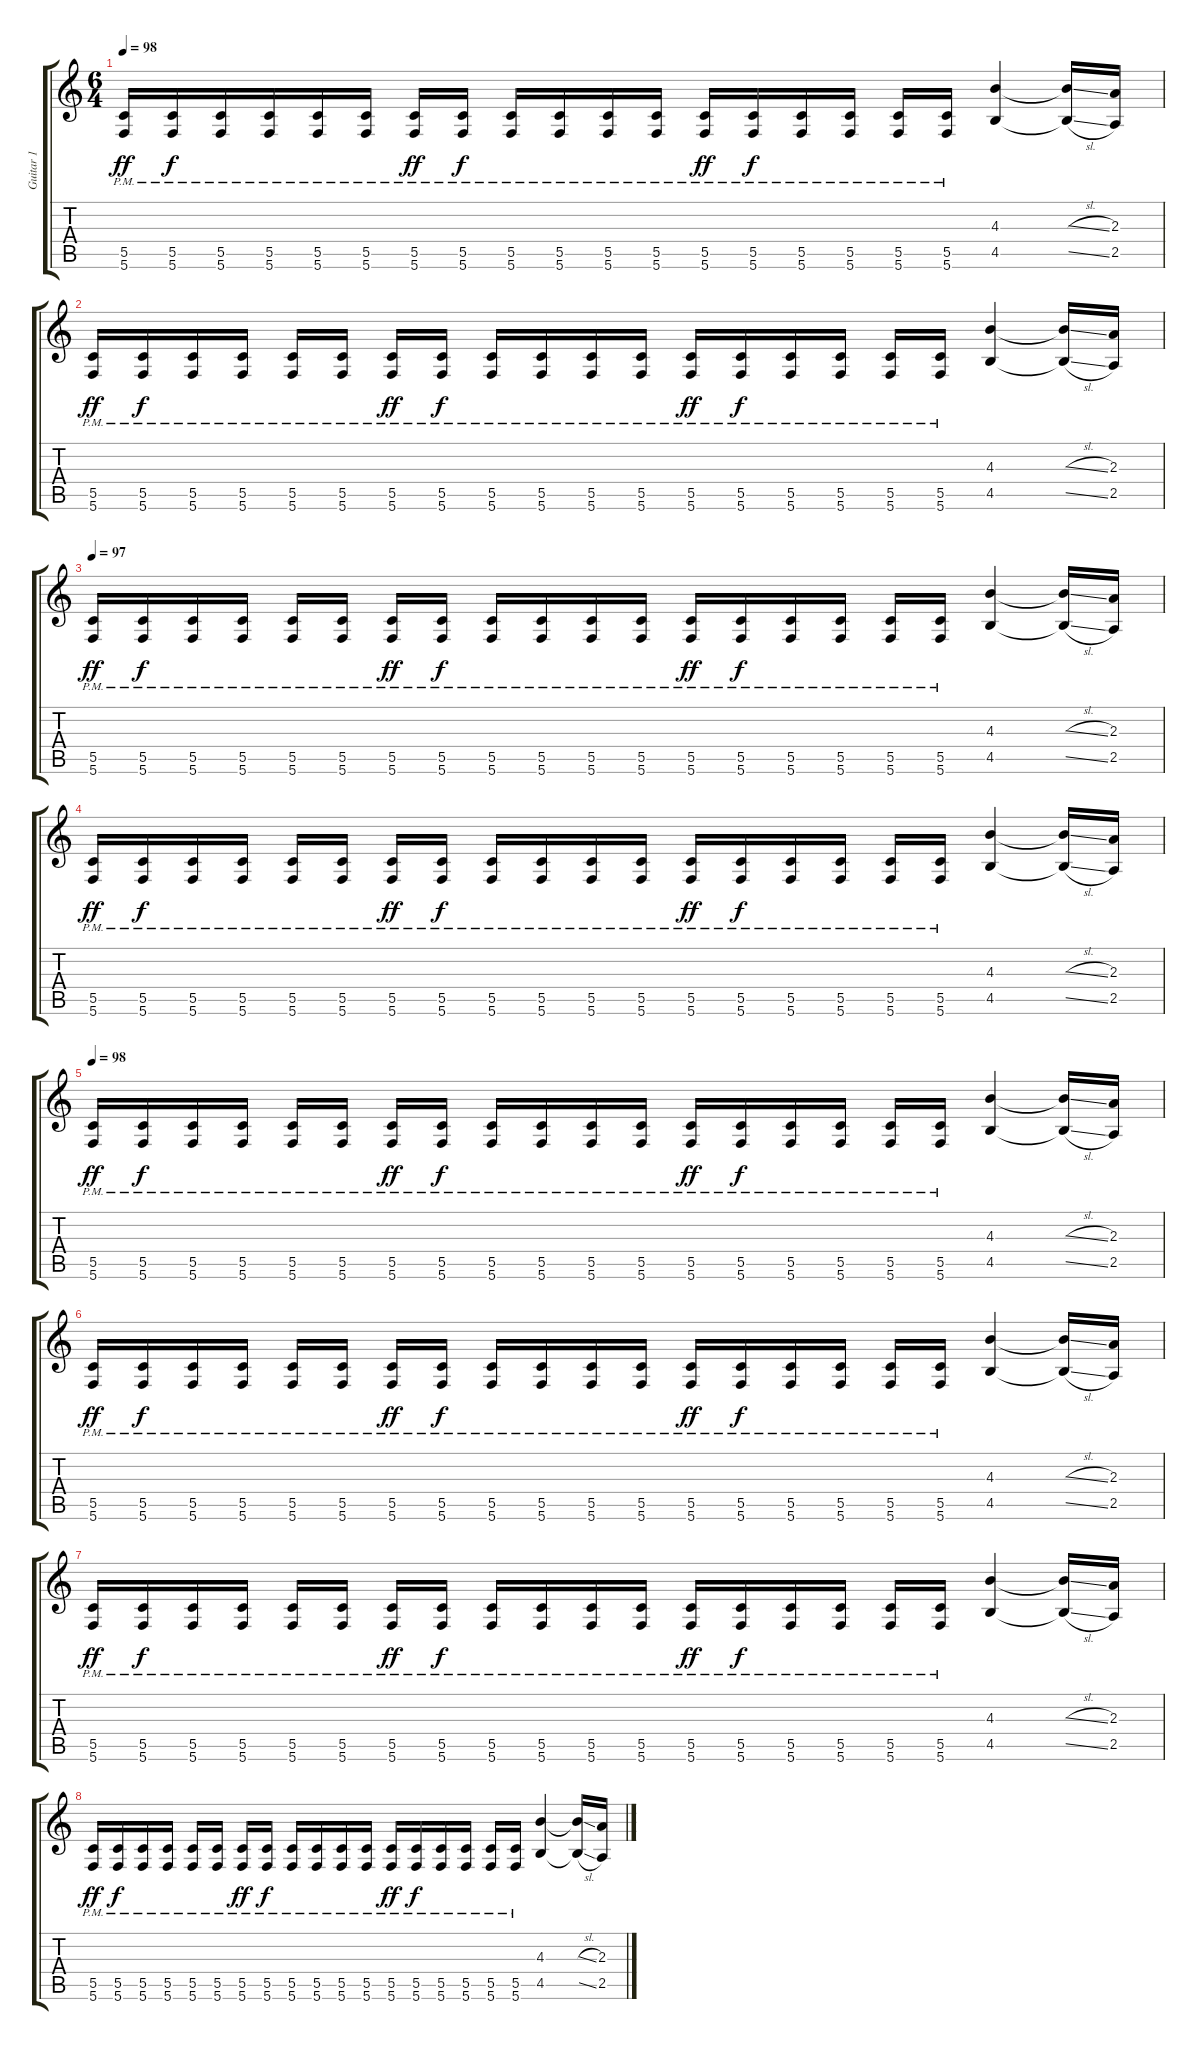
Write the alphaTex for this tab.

\track ("Guitar 1" "Guitar 1") {instrument distortionguitar}
\staff {score tabs}
\tuning (E4 C4 G3 C3 G2 C2) {hide}
\ts (6 4)
\tempo 98
\clef g2
\ks c
(5.5{pm} 5.6{pm}).16{dy ff beam merge} (5.5{pm} 5.6{pm}).16{dy f beam merge} (5.5{pm} 5.6{pm}).16{beam merge} (5.5{pm} 5.6{pm}).16{beam merge} (5.5{pm} 5.6{pm}).16{beam merge} (5.5{pm} 5.6{pm}).16{beam split} (5.5{pm} 5.6{pm}).16{dy ff} (5.5{pm} 5.6{pm}).16{dy f} (5.5{pm} 5.6{pm}).16 (5.5{pm} 5.6{pm}).16 (5.5{pm} 5.6{pm}).16 (5.5{pm} 5.6{pm}).16 (5.5{pm} 5.6{pm}).16{dy ff} (5.5{pm} 5.6{pm}).16{dy f} (5.5{pm} 5.6{pm}).16 (5.5{pm} 5.6{pm}).16 (5.5{pm} 5.6{pm}).16 (5.5{pm} 5.6{pm}).16 (4.3 4.5).4 (4.3{sl t} 4.5{sl t}).16 (2.3 2.5).16 |
(5.5{pm} 5.6{pm}).16{dy ff} (5.5{pm} 5.6{pm}).16{dy f} (5.5{pm} 5.6{pm}).16 (5.5{pm} 5.6{pm}).16 (5.5{pm} 5.6{pm}).16 (5.5{pm} 5.6{pm}).16{beam split} (5.5{pm} 5.6{pm}).16{dy ff} (5.5{pm} 5.6{pm}).16{dy f} (5.5{pm} 5.6{pm}).16 (5.5{pm} 5.6{pm}).16 (5.5{pm} 5.6{pm}).16 (5.5{pm} 5.6{pm}).16 (5.5{pm} 5.6{pm}).16{dy ff} (5.5{pm} 5.6{pm}).16{dy f} (5.5{pm} 5.6{pm}).16 (5.5{pm} 5.6{pm}).16 (5.5{pm} 5.6{pm}).16 (5.5{pm} 5.6{pm}).16 (4.3 4.5).4 (4.3{sl t} 4.5{sl t}).16 (2.3 2.5).16 |
\tempo 97
(5.5{pm} 5.6{pm}).16{dy ff} (5.5{pm} 5.6{pm}).16{dy f} (5.5{pm} 5.6{pm}).16 (5.5{pm} 5.6{pm}).16 (5.5{pm} 5.6{pm}).16 (5.5{pm} 5.6{pm}).16{beam split} (5.5{pm} 5.6{pm}).16{dy ff} (5.5{pm} 5.6{pm}).16{dy f} (5.5{pm} 5.6{pm}).16 (5.5{pm} 5.6{pm}).16 (5.5{pm} 5.6{pm}).16 (5.5{pm} 5.6{pm}).16 (5.5{pm} 5.6{pm}).16{dy ff} (5.5{pm} 5.6{pm}).16{dy f} (5.5{pm} 5.6{pm}).16 (5.5{pm} 5.6{pm}).16 (5.5{pm} 5.6{pm}).16 (5.5{pm} 5.6{pm}).16 (4.3 4.5).4 (4.3{sl t} 4.5{sl t}).16 (2.3 2.5).16 |
(5.5{pm} 5.6{pm}).16{dy ff} (5.5{pm} 5.6{pm}).16{dy f} (5.5{pm} 5.6{pm}).16 (5.5{pm} 5.6{pm}).16 (5.5{pm} 5.6{pm}).16 (5.5{pm} 5.6{pm}).16{beam split} (5.5{pm} 5.6{pm}).16{dy ff} (5.5{pm} 5.6{pm}).16{dy f} (5.5{pm} 5.6{pm}).16 (5.5{pm} 5.6{pm}).16 (5.5{pm} 5.6{pm}).16 (5.5{pm} 5.6{pm}).16 (5.5{pm} 5.6{pm}).16{dy ff} (5.5{pm} 5.6{pm}).16{dy f} (5.5{pm} 5.6{pm}).16 (5.5{pm} 5.6{pm}).16 (5.5{pm} 5.6{pm}).16 (5.5{pm} 5.6{pm}).16 (4.3 4.5).4 (4.3{sl t} 4.5{sl t}).16 (2.3 2.5).16 |
\tempo 98
(5.5{pm} 5.6{pm}).16{dy ff} (5.5{pm} 5.6{pm}).16{dy f} (5.5{pm} 5.6{pm}).16 (5.5{pm} 5.6{pm}).16 (5.5{pm} 5.6{pm}).16 (5.5{pm} 5.6{pm}).16{beam split} (5.5{pm} 5.6{pm}).16{dy ff} (5.5{pm} 5.6{pm}).16{dy f} (5.5{pm} 5.6{pm}).16 (5.5{pm} 5.6{pm}).16 (5.5{pm} 5.6{pm}).16 (5.5{pm} 5.6{pm}).16 (5.5{pm} 5.6{pm}).16{dy ff} (5.5{pm} 5.6{pm}).16{dy f} (5.5{pm} 5.6{pm}).16 (5.5{pm} 5.6{pm}).16 (5.5{pm} 5.6{pm}).16 (5.5{pm} 5.6{pm}).16 (4.3 4.5).4 (4.3{sl t} 4.5{sl t}).16 (2.3 2.5).16 |
(5.5{pm} 5.6{pm}).16{dy ff} (5.5{pm} 5.6{pm}).16{dy f} (5.5{pm} 5.6{pm}).16 (5.5{pm} 5.6{pm}).16 (5.5{pm} 5.6{pm}).16 (5.5{pm} 5.6{pm}).16{beam split} (5.5{pm} 5.6{pm}).16{dy ff} (5.5{pm} 5.6{pm}).16{dy f} (5.5{pm} 5.6{pm}).16 (5.5{pm} 5.6{pm}).16 (5.5{pm} 5.6{pm}).16 (5.5{pm} 5.6{pm}).16 (5.5{pm} 5.6{pm}).16{dy ff} (5.5{pm} 5.6{pm}).16{dy f} (5.5{pm} 5.6{pm}).16 (5.5{pm} 5.6{pm}).16 (5.5{pm} 5.6{pm}).16 (5.5{pm} 5.6{pm}).16 (4.3 4.5).4 (4.3{sl t} 4.5{sl t}).16 (2.3 2.5).16 |
(5.5{pm} 5.6{pm}).16{dy ff} (5.5{pm} 5.6{pm}).16{dy f} (5.5{pm} 5.6{pm}).16 (5.5{pm} 5.6{pm}).16 (5.5{pm} 5.6{pm}).16 (5.5{pm} 5.6{pm}).16{beam split} (5.5{pm} 5.6{pm}).16{dy ff} (5.5{pm} 5.6{pm}).16{dy f} (5.5{pm} 5.6{pm}).16 (5.5{pm} 5.6{pm}).16 (5.5{pm} 5.6{pm}).16 (5.5{pm} 5.6{pm}).16 (5.5{pm} 5.6{pm}).16{dy ff} (5.5{pm} 5.6{pm}).16{dy f} (5.5{pm} 5.6{pm}).16 (5.5{pm} 5.6{pm}).16 (5.5{pm} 5.6{pm}).16 (5.5{pm} 5.6{pm}).16 (4.3 4.5).4 (4.3{sl t} 4.5{sl t}).16 (2.3 2.5).16 |
(5.5{pm} 5.6{pm}).16{dy ff} (5.5{pm} 5.6{pm}).16{dy f} (5.5{pm} 5.6{pm}).16 (5.5{pm} 5.6{pm}).16 (5.5{pm} 5.6{pm}).16 (5.5{pm} 5.6{pm}).16{beam split} (5.5{pm} 5.6{pm}).16{dy ff} (5.5{pm} 5.6{pm}).16{dy f} (5.5{pm} 5.6{pm}).16 (5.5{pm} 5.6{pm}).16 (5.5{pm} 5.6{pm}).16 (5.5{pm} 5.6{pm}).16 (5.5{pm} 5.6{pm}).16{dy ff} (5.5{pm} 5.6{pm}).16{dy f} (5.5{pm} 5.6{pm}).16 (5.5{pm} 5.6{pm}).16 (5.5{pm} 5.6{pm}).16 (5.5{pm} 5.6{pm}).16 (4.3 4.5).4 (4.3{sl t} 4.5{sl t}).16 (2.3 2.5).16
